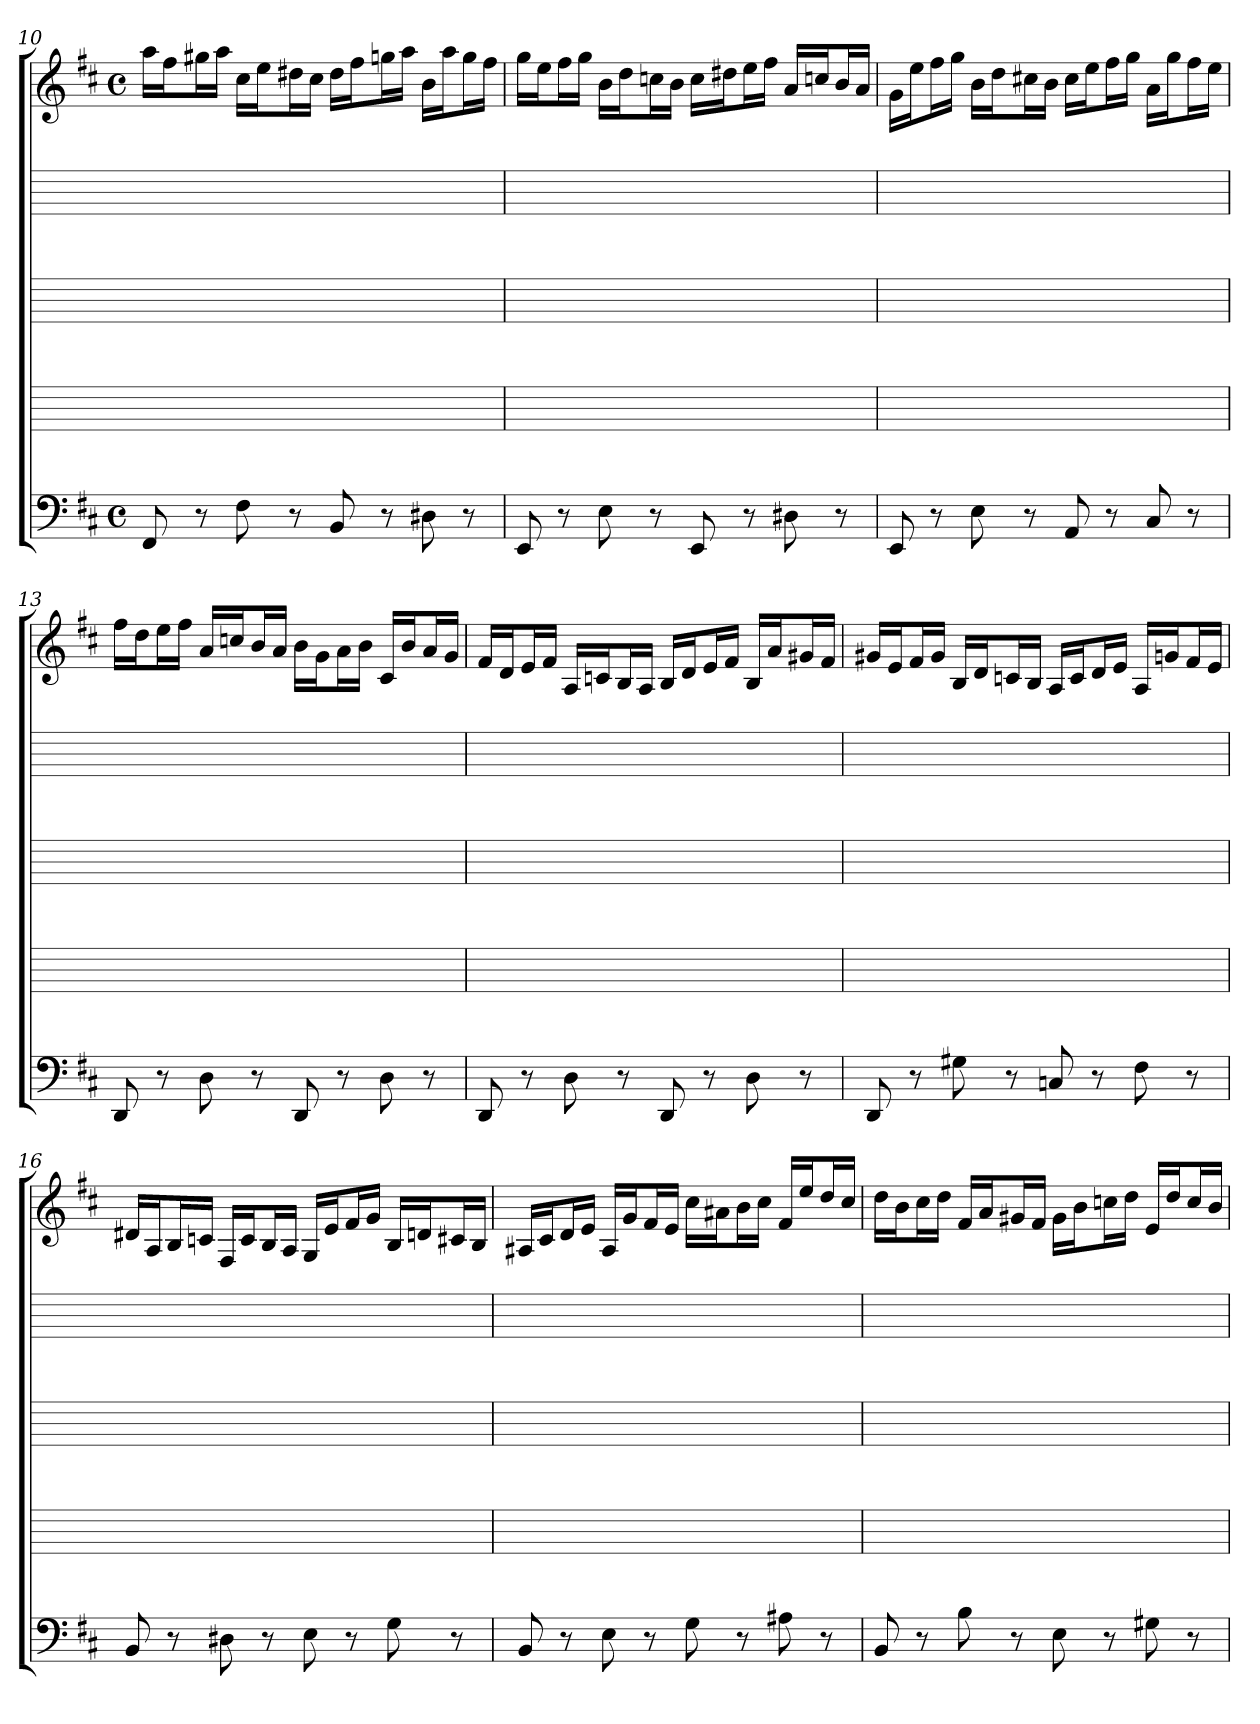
**kern	**kern	**kern	**kern	**kern
*part5	*part4	*part3	*part2	*part1
*staff5	*staff4	*staff3	*staff2	*staff1
*clefF4	*	*	*	*clefG2
*k[f#c#]	*	*	*	*k[f#c#]
*D:	*	*	*	*D:
*M4/4	*	*	*	*M4/4
*met(c)	*	*	*	*met(c)
=10	=10	=10	=10	=10
8FF#	1ryy	1ryy	1ryy	16aa\LL
.	.	.	.	16ff#\J
8r	.	.	.	16gg#X\L
.	.	.	.	16aa\JJ
8F#	.	.	.	16cc#\LL
.	.	.	.	16ee\J
8r	.	.	.	16dd#X\L
.	.	.	.	16cc#\JJ
8BB	.	.	.	16dd#\LL
.	.	.	.	16ff#\J
8r	.	.	.	16ggn\L
.	.	.	.	16aa\JJ
8D#X	.	.	.	16b\LL
.	.	.	.	16aa\J
8r	.	.	.	16gg\L
.	.	.	.	16ff#\JJ
=11	=11	=11	=11	=11
8EE	1ryy	1ryy	1ryy	16gg\LL
.	.	.	.	16ee\J
8r	.	.	.	16ff#\L
.	.	.	.	16gg\JJ
8E	.	.	.	16b\LL
.	.	.	.	16dd\J
8r	.	.	.	16ccn\L
.	.	.	.	16b\JJ
8EE	.	.	.	16cc\LL
.	.	.	.	16dd#X\J
8r	.	.	.	16ee\L
.	.	.	.	16ff#\JJ
8D#X	.	.	.	16a/LL
.	.	.	.	16ccn/J
8r	.	.	.	16b/L
.	.	.	.	16a/JJ
=12	=12	=12	=12	=12
8EE	1ryy	1ryy	1ryy	16g\LL
.	.	.	.	16ee\J
8r	.	.	.	16ff#\L
.	.	.	.	16gg\JJ
8E	.	.	.	16b\LL
.	.	.	.	16dd\J
8r	.	.	.	16cc#X\L
.	.	.	.	16b\JJ
8AA	.	.	.	16cc#\LL
.	.	.	.	16ee\J
8r	.	.	.	16ff#\L
.	.	.	.	16gg\JJ
8C#	.	.	.	16a\LL
.	.	.	.	16gg\J
8r	.	.	.	16ff#\L
.	.	.	.	16ee\JJ
=13	=13	=13	=13	=13
8DD	1ryy	1ryy	1ryy	16ff#\LL
.	.	.	.	16dd\J
8r	.	.	.	16ee\L
.	.	.	.	16ff#\JJ
8D	.	.	.	16a/LL
.	.	.	.	16ccn/J
8r	.	.	.	16b/L
.	.	.	.	16a/JJ
8DD	.	.	.	16b\LL
.	.	.	.	16g\J
8r	.	.	.	16a\L
.	.	.	.	16b\JJ
8D	.	.	.	16c#/LL
.	.	.	.	16b/J
8r	.	.	.	16a/L
.	.	.	.	16g/JJ
=14	=14	=14	=14	=14
8DD	1ryy	1ryy	1ryy	16f#/LL
.	.	.	.	16d/J
8r	.	.	.	16e/L
.	.	.	.	16f#/JJ
8D	.	.	.	16A/LL
.	.	.	.	16cn/J
8r	.	.	.	16B/L
.	.	.	.	16A/JJ
8DD	.	.	.	16B/LL
.	.	.	.	16d/J
8r	.	.	.	16e/L
.	.	.	.	16f#/JJ
8D	.	.	.	16B/LL
.	.	.	.	16a/J
8r	.	.	.	16g#X/L
.	.	.	.	16f#/JJ
=15	=15	=15	=15	=15
8DD	1ryy	1ryy	1ryy	16g#X/LL
.	.	.	.	16e/J
8r	.	.	.	16f#/L
.	.	.	.	16g#/JJ
8G#X	.	.	.	16B/LL
.	.	.	.	16d/J
8r	.	.	.	16cn/L
.	.	.	.	16B/JJ
8Cn	.	.	.	16A/LL
.	.	.	.	16c/J
8r	.	.	.	16d/L
.	.	.	.	16e/JJ
8F#	.	.	.	16A/LL
.	.	.	.	16gn/J
8r	.	.	.	16f#/L
.	.	.	.	16e/JJ
=16	=16	=16	=16	=16
8BB	1ryy	1ryy	1ryy	16d#X/LL
.	.	.	.	16A/J
8r	.	.	.	16B/L
.	.	.	.	16cn/JJ
8D#X	.	.	.	16F#/LL
.	.	.	.	16c/J
8r	.	.	.	16B/L
.	.	.	.	16A/JJ
8E	.	.	.	16G/LL
.	.	.	.	16e/J
8r	.	.	.	16f#/L
.	.	.	.	16g/JJ
8G	.	.	.	16B/LL
.	.	.	.	16dn/J
8r	.	.	.	16c#X/L
.	.	.	.	16B/JJ
=17	=17	=17	=17	=17
8BB	1ryy	1ryy	1ryy	16A#X/LL
.	.	.	.	16c#/J
8r	.	.	.	16d/L
.	.	.	.	16e/JJ
8E	.	.	.	16A#/LL
.	.	.	.	16g/J
8r	.	.	.	16f#/L
.	.	.	.	16e/JJ
8G	.	.	.	16cc#\LL
.	.	.	.	16a#X\J
8r	.	.	.	16b\L
.	.	.	.	16cc#\JJ
8A#X	.	.	.	16f#/LL
.	.	.	.	16ee/J
8r	.	.	.	16dd/L
.	.	.	.	16cc#/JJ
=18	=18	=18	=18	=18
8BB	1ryy	1ryy	1ryy	16dd\LL
.	.	.	.	16b\J
8r	.	.	.	16cc#\L
.	.	.	.	16dd\JJ
8B	.	.	.	16f#/LL
.	.	.	.	16a/J
8r	.	.	.	16g#X/L
.	.	.	.	16f#/JJ
8E	.	.	.	16g#\LL
.	.	.	.	16b\J
8r	.	.	.	16ccn\L
.	.	.	.	16dd\JJ
8G#X	.	.	.	16e/LL
.	.	.	.	16dd/J
8r	.	.	.	16cc/L
.	.	.	.	16b/JJ
=	=	=	=	=
*-	*-	*-	*-	*-
